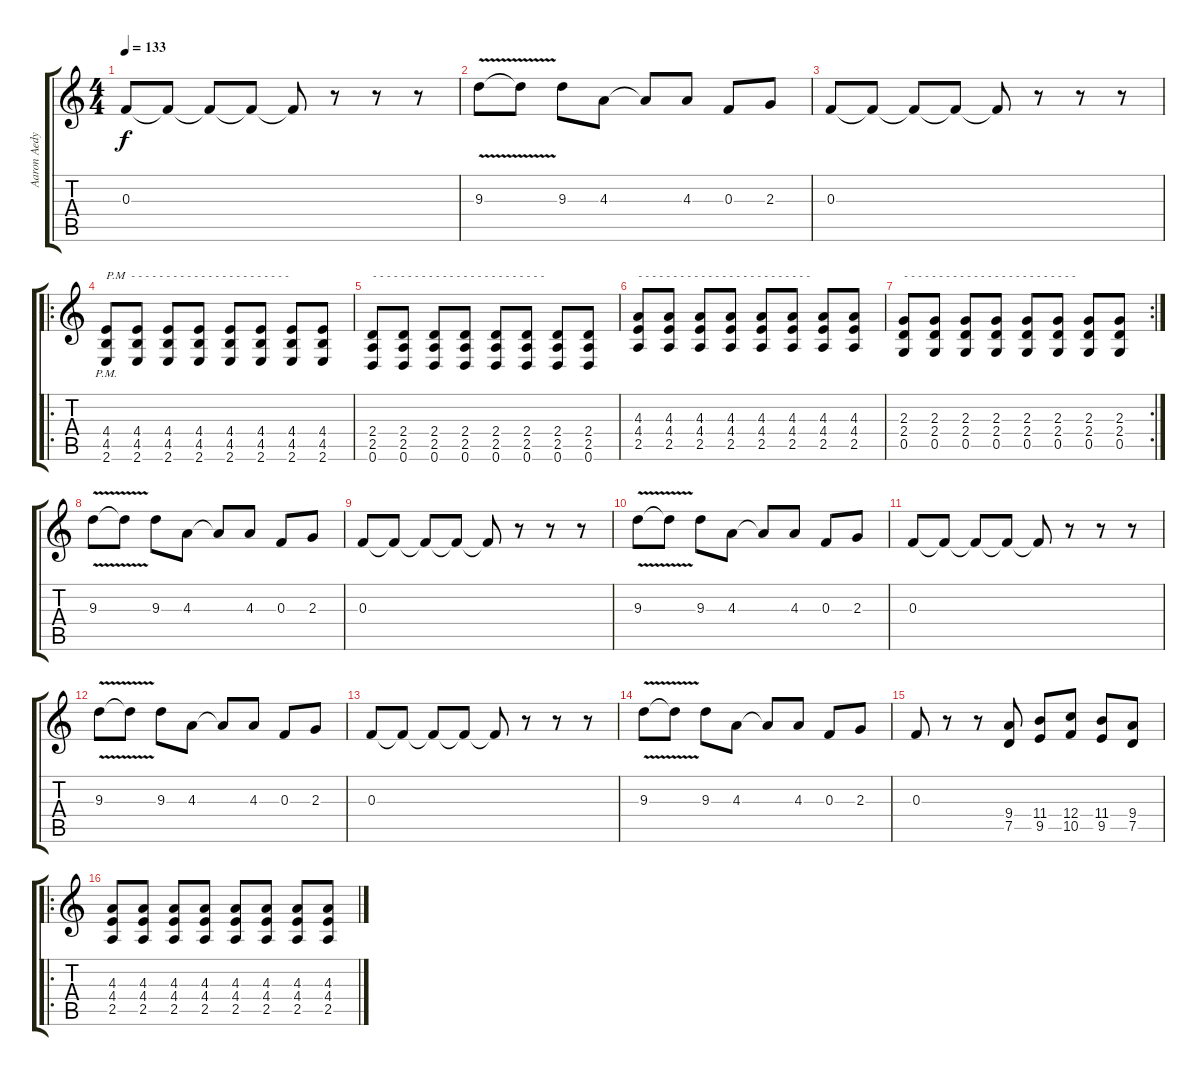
\track ("Aaron Aedy" "Aaron Aedy") {instrument distortionguitar}
\staff {score tabs}
\tuning (D4 A3 F3 C3 G2 D2) {hide}
\ts (4 4)
\tempo 133
\clef g2
\ks c
0.3.8{dy f} 0.3{t}.8 0.3{t}.8 0.3{t}.8 0.3{t}.8 r.8 r.8 r.8 |
9.3{v}.8 9.3{t}.8 9.3.8 4.3.8 4.3{t}.8 4.3.8 0.3.8 2.3.8 |
0.3.8 0.3{t}.8 0.3{t}.8 0.3{t}.8 0.3{t}.8 r.8 r.8 r.8 |
\ro
(4.4 4.5 2.6{pm}).8{txt "P.M  - - - - - - - - - - - - - - - - - - - - - - -"} (4.4 4.5 2.6).8 (4.4 4.5 2.6).8 (4.4 4.5 2.6).8 (4.4 4.5 2.6).8 (4.4 4.5 2.6).8 (4.4 4.5 2.6).8 (4.4 4.5 2.6).8 |
(2.4 2.5 0.6).8{txt "- - - - - - - - - - - - - - - - - - - - - - - - - "} (2.4 2.5 0.6).8 (2.4 2.5 0.6).8 (2.4 2.5 0.6).8 (2.4 2.5 0.6).8 (2.4 2.5 0.6).8 (2.4 2.5 0.6).8 (2.4 2.5 0.6).8 |
(4.3 4.4 2.5).8{txt "- - - - - - - - - - - - - - - - - - - - - - - - - "} (4.3 4.4 2.5).8 (4.3 4.4 2.5).8 (4.3 4.4 2.5).8 (4.3 4.4 2.5).8 (4.3 4.4 2.5).8 (4.3 4.4 2.5).8 (4.3 4.4 2.5).8 |
\rc 2
(2.3 2.4 0.5).8{txt "- - - - - - - - - - - - - - - - - - - - - - - - - "} (2.3 2.4 0.5).8 (2.3 2.4 0.5).8 (2.3 2.4 0.5).8 (2.3 2.4 0.5).8 (2.3 2.4 0.5).8 (2.3 2.4 0.5).8 (2.3 2.4 0.5).8 |
9.3{v}.8{instrument distortionguitar} 9.3{t}.8 9.3.8 4.3.8 4.3{t}.8 4.3.8 0.3.8 2.3.8 |
0.3.8 0.3{t}.8 0.3{t}.8 0.3{t}.8 0.3{t}.8 r.8 r.8 r.8 |
9.3{v}.8 9.3{t}.8 9.3.8 4.3.8 4.3{t}.8 4.3.8 0.3.8 2.3.8 |
0.3.8 0.3{t}.8 0.3{t}.8 0.3{t}.8 0.3{t}.8 r.8 r.8 r.8 |
9.3{v}.8 9.3{t}.8 9.3.8 4.3.8 4.3{t}.8 4.3.8 0.3.8 2.3.8 |
0.3.8 0.3{t}.8 0.3{t}.8 0.3{t}.8 0.3{t}.8 r.8 r.8 r.8 |
9.3{v}.8 9.3{t}.8 9.3.8 4.3.8 4.3{t}.8 4.3.8 0.3.8 2.3.8 |
0.3.8 r.8 r.8 (9.4 7.5).8 (11.4 9.5).8 (12.4 10.5).8 (11.4 9.5).8 (9.4 7.5).8 |
\ro
(4.3 4.4 2.5).8 (4.3 4.4 2.5).8 (4.3 4.4 2.5).8 (4.3 4.4 2.5).8 (4.3 4.4 2.5).8 (4.3 4.4 2.5).8 (4.3 4.4 2.5).8 (4.3 4.4 2.5).8
